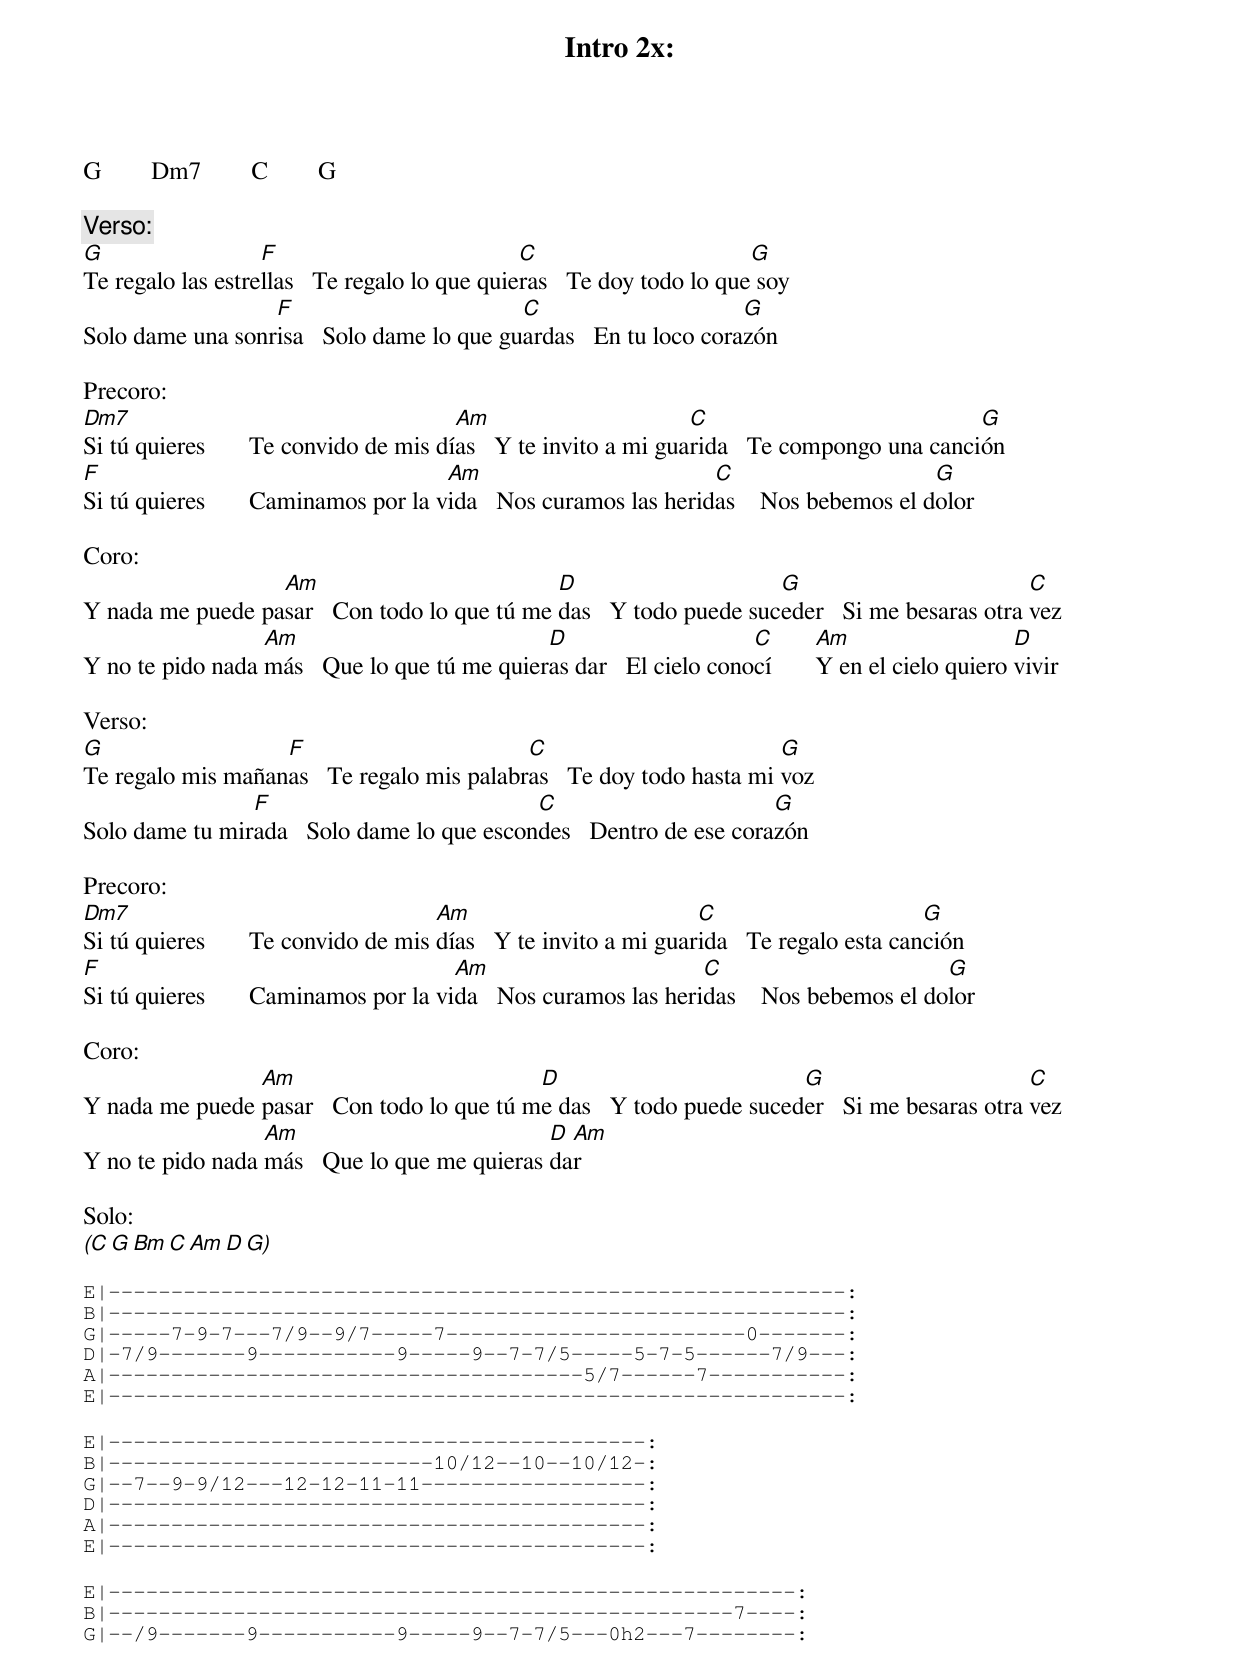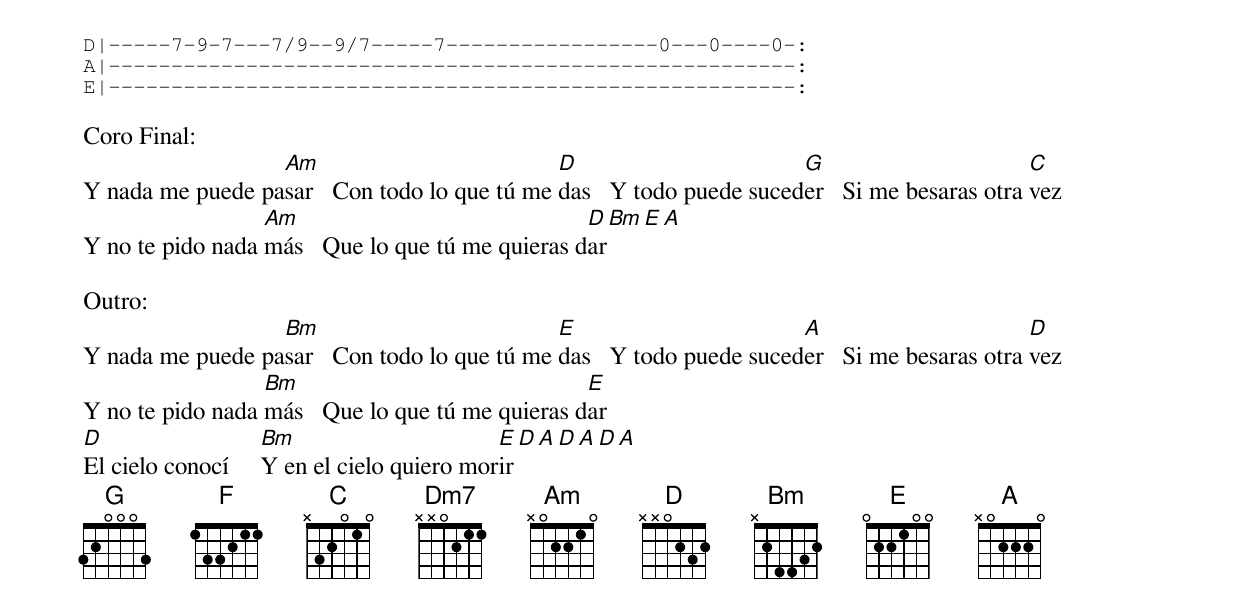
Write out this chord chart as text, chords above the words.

Intro 2x:
G        Dm7        C        G

Verso:
G                  F                           C                       G
Te regalo las estrellas   Te regalo lo que quieras   Te doy todo lo que soy
                  F                        C                      G
Solo dame una sonrisa   Solo dame lo que guardas   En tu loco corazón

Precoro:
Dm7                                     Am                       C                           G
Si tú quieres       Te convido de mis días   Y te invito a mi guarida   Te compongo una canción
F                                     Am                         C                     G
Si tú quieres       Caminamos por la vida   Nos curamos las heridas    Nos bebemos el dolor

Coro:
                  Am                          D                     G                         C
Y nada me puede pasar   Con todo lo que tú me das   Y todo puede suceder   Si me besaras otra vez
                  Am                          D                     C        Am                   D
Y no te pido nada más   Que lo que tú me quieras dar   El cielo conocí       Y en el cielo quiero vivir

Verso:
G                  F                        C                         G
Te regalo mis mañanas   Te regalo mis palabras   Te doy todo hasta mi voz
                F                           C                       G
Solo dame tu mirada   Solo dame lo que escondes   Dentro de ese corazón

Precoro:
Dm7                                   Am                          C                       G
Si tú quieres       Te convido de mis días   Y te invito a mi guarida   Te regalo esta canción
F                                      Am                       C                       G
Si tú quieres       Caminamos por la vida   Nos curamos las heridas    Nos bebemos el dolor

Coro:
                Am                          D                         G                       C
Y nada me puede pasar   Con todo lo que tú me das   Y todo puede suceder   Si me besaras otra vez
                  Am                          D Am
Y no te pido nada más   Que lo que me quieras dar

Solo:
(C  G  Bm  C  Am  D  G)

E|-----------------------------------------------------------:
B|-----------------------------------------------------------:
G|-----7-9-7---7/9--9/7-----7------------------------0-------:
D|-7/9-------9-----------9-----9--7-7/5-----5-7-5------7/9---:
A|--------------------------------------5/7------7-----------:
E|-----------------------------------------------------------:

E|-------------------------------------------:
B|--------------------------10/12--10--10/12-:
G|--7--9-9/12---12-12-11-11------------------:
D|-------------------------------------------:
A|-------------------------------------------:
E|-------------------------------------------:

E|-------------------------------------------------------:
B|--------------------------------------------------7----:
G|--/9-------9-----------9-----9--7-7/5---0h2---7--------:
D|-----7-9-7---7/9--9/7-----7-----------------0---0----0-:
A|-------------------------------------------------------:
E|-------------------------------------------------------:

Coro Final:
                  Am                          D                       G                       C
Y nada me puede pasar   Con todo lo que tú me das   Y todo puede suceder   Si me besaras otra vez
                  Am                              D Bm E A
Y no te pido nada más   Que lo que tú me quieras dar

Outro:
                  Bm                          E                       A                       D
Y nada me puede pasar   Con todo lo que tú me das   Y todo puede suceder   Si me besaras otra vez
                  Bm                              E
Y no te pido nada más   Que lo que tú me quieras dar
D                   Bm                      E   D A D A D A
El cielo conocí     Y en el cielo quiero morir
